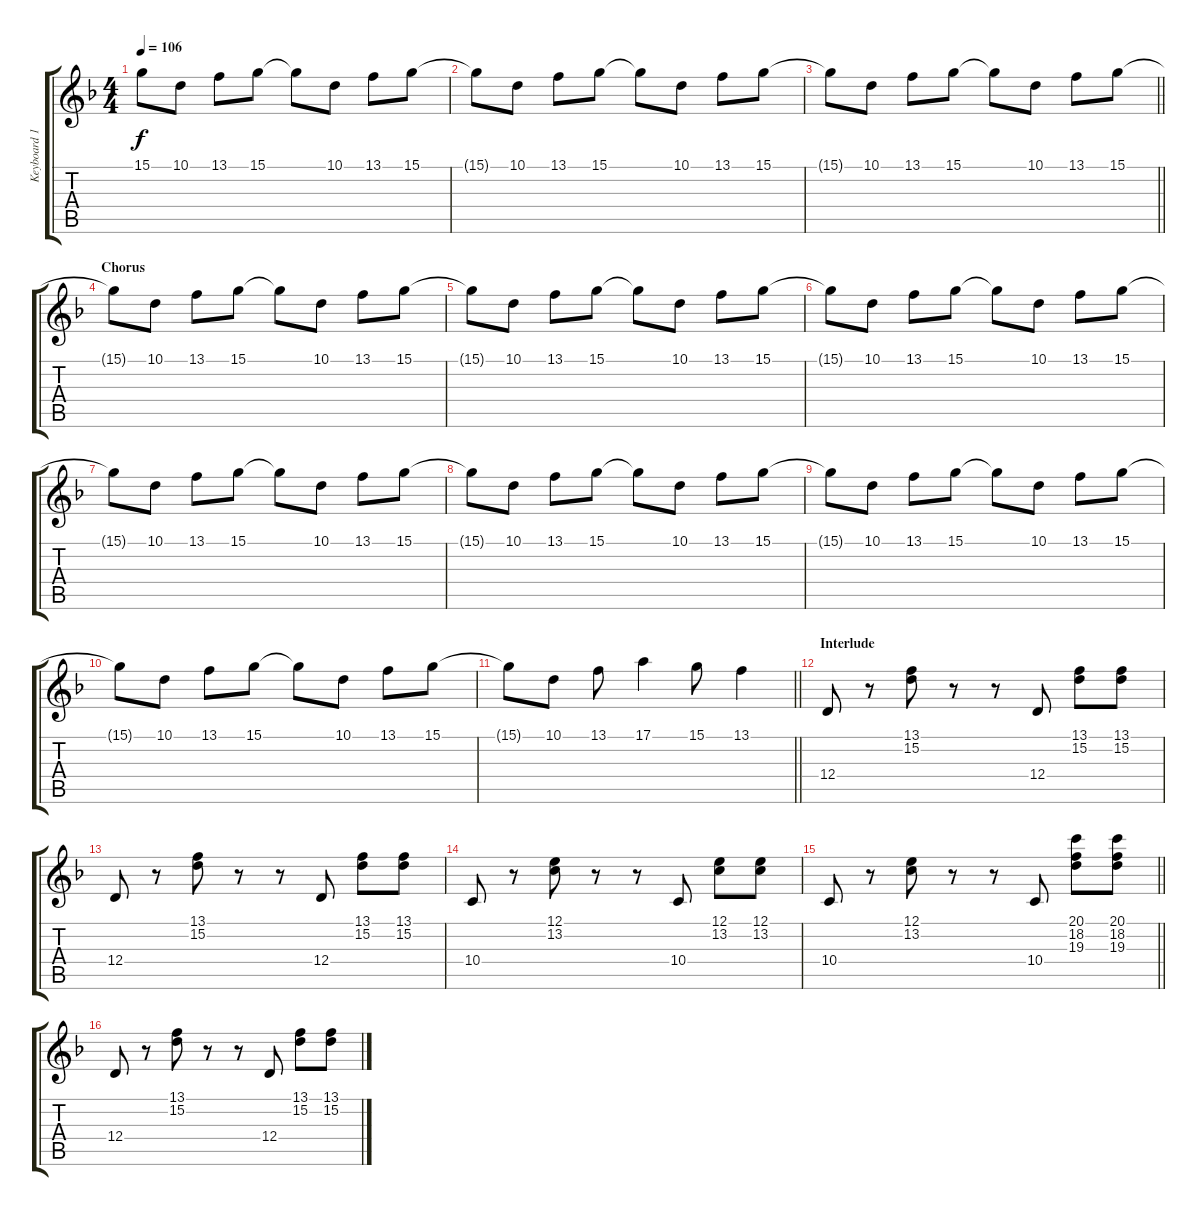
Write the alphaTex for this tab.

\track ("Keyboard 1" "Keyboard 1") {instrument synthstrings1}
\staff {score tabs}
\tuning (E4 B3 G3 D3 A2 E2) {hide}
\ts (4 4)
\tempo 106
\clef g2
\ks dminor
15.1{t}.8{dy f} 10.1.8 13.1.8 15.1.8 15.1{t}.8 10.1.8 13.1.8 15.1.8 |
15.1{t}.8 10.1.8 13.1.8 15.1.8 15.1{t}.8 10.1.8 13.1.8 15.1.8 |
\barLineRight lightlight
15.1{t}.8 10.1.8 13.1.8 15.1.8 15.1{t}.8 10.1.8 13.1.8 15.1.8 |
\section ("" "Chorus")
15.1{t}.8 10.1.8 13.1.8 15.1.8 15.1{t}.8 10.1.8 13.1.8 15.1.8 |
15.1{t}.8 10.1.8 13.1.8 15.1.8 15.1{t}.8 10.1.8 13.1.8 15.1.8 |
15.1{t}.8 10.1.8 13.1.8 15.1.8 15.1{t}.8 10.1.8 13.1.8 15.1.8 |
15.1{t}.8 10.1.8 13.1.8 15.1.8 15.1{t}.8 10.1.8 13.1.8 15.1.8 |
15.1{t}.8 10.1.8 13.1.8 15.1.8 15.1{t}.8 10.1.8 13.1.8 15.1.8 |
15.1{t}.8 10.1.8 13.1.8 15.1.8 15.1{t}.8 10.1.8 13.1.8 15.1.8 |
15.1{t}.8 10.1.8 13.1.8 15.1.8 15.1{t}.8 10.1.8 13.1.8 15.1.8 |
\barLineRight lightlight
15.1{t}.8 10.1.8 13.1.8 17.1.4 15.1.8 13.1.4 |
\section ("" "Interlude")
12.4.8 r.8 (13.1 15.2).8 r.8 r.8 12.4.8 (13.1 15.2).8 (13.1 15.2).8 |
12.4.8 r.8 (13.1 15.2).8 r.8 r.8 12.4.8 (13.1 15.2).8 (13.1 15.2).8 |
10.4.8 r.8 (12.1 13.2).8 r.8 r.8 10.4.8 (12.1 13.2).8 (12.1 13.2).8 |
\barLineRight lightlight
10.4.8 r.8 (12.1 13.2).8 r.8 r.8 10.4.8 (20.1 18.2 19.3).8 (20.1 18.2 19.3).8 |
12.4.8 r.8 (13.1 15.2).8 r.8 r.8 12.4.8 (13.1 15.2).8 (13.1 15.2).8
